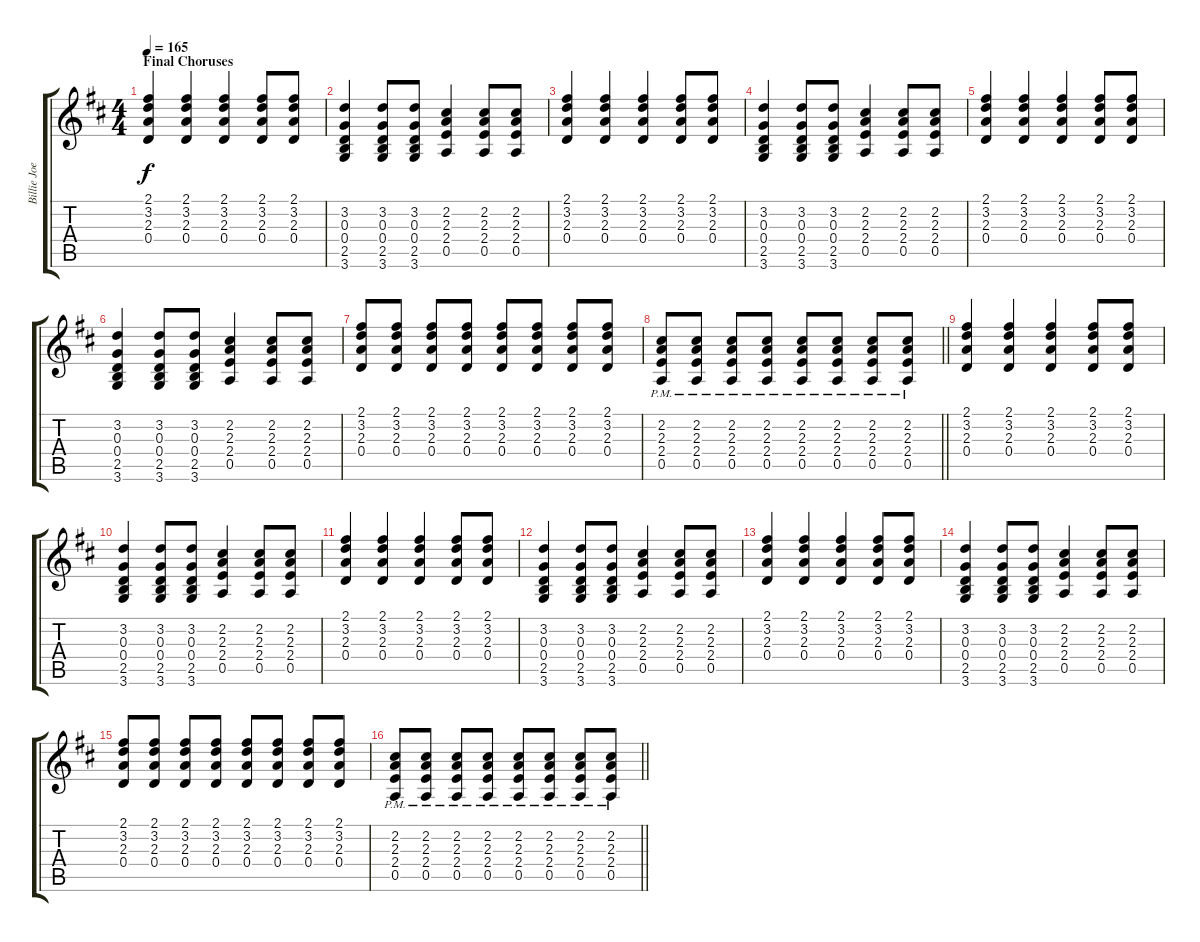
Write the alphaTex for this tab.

\track ("Billie Joe Armstrong (Rhythm Guitar)" "Billie Joe") {instrument distortionguitar}
\staff {score tabs}
\tuning (E4 B3 G3 D3 A2 E2) {hide}
\ts (4 4)
\section ("" "Final Choruses")
\tempo 165
\clef g2
\ks d
(2.1 3.2 2.3 0.4).4{dy f} (2.1 3.2 2.3 0.4).4 (2.1 3.2 2.3 0.4).4 (2.1 3.2 2.3 0.4).8 (2.1 3.2 2.3 0.4).8 |
(3.2 0.3 0.4 2.5 3.6).4 (3.2 0.3 0.4 2.5 3.6).8 (3.2 0.3 0.4 2.5 3.6).8 (2.2 2.3 2.4 0.5).4 (2.2 2.3 2.4 0.5).8 (2.2 2.3 2.4 0.5).8 |
(2.1 3.2 2.3 0.4).4 (2.1 3.2 2.3 0.4).4 (2.1 3.2 2.3 0.4).4 (2.1 3.2 2.3 0.4).8 (2.1 3.2 2.3 0.4).8 |
(3.2 0.3 0.4 2.5 3.6).4 (3.2 0.3 0.4 2.5 3.6).8 (3.2 0.3 0.4 2.5 3.6).8 (2.2 2.3 2.4 0.5).4 (2.2 2.3 2.4 0.5).8 (2.2 2.3 2.4 0.5).8 |
(2.1 3.2 2.3 0.4).4 (2.1 3.2 2.3 0.4).4 (2.1 3.2 2.3 0.4).4 (2.1 3.2 2.3 0.4).8 (2.1 3.2 2.3 0.4).8 |
(3.2 0.3 0.4 2.5 3.6).4 (3.2 0.3 0.4 2.5 3.6).8 (3.2 0.3 0.4 2.5 3.6).8 (2.2 2.3 2.4 0.5).4 (2.2 2.3 2.4 0.5).8 (2.2 2.3 2.4 0.5).8 |
(2.1 3.2 2.3 0.4).8 (2.1 3.2 2.3 0.4).8 (2.1 3.2 2.3 0.4).8 (2.1 3.2 2.3 0.4).8 (2.1 3.2 2.3 0.4).8 (2.1 3.2 2.3 0.4).8 (2.1 3.2 2.3 0.4).8 (2.1 3.2 2.3 0.4).8 |
\barLineRight lightlight
(2.2{pm} 2.3{pm} 2.4{pm} 0.5{pm}).8 (2.2{pm} 2.3{pm} 2.4{pm} 0.5{pm}).8 (2.2{pm} 2.3{pm} 2.4{pm} 0.5{pm}).8 (2.2{pm} 2.3{pm} 2.4{pm} 0.5{pm}).8 (2.2{pm} 2.3{pm} 2.4{pm} 0.5{pm}).8 (2.2{pm} 2.3{pm} 2.4{pm} 0.5{pm}).8 (2.2{pm} 2.3{pm} 2.4{pm} 0.5{pm}).8 (2.2{pm} 2.3{pm} 2.4{pm} 0.5{pm}).8 |
(2.1 3.2 2.3 0.4).4 (2.1 3.2 2.3 0.4).4 (2.1 3.2 2.3 0.4).4 (2.1 3.2 2.3 0.4).8 (2.1 3.2 2.3 0.4).8 |
(3.2 0.3 0.4 2.5 3.6).4 (3.2 0.3 0.4 2.5 3.6).8 (3.2 0.3 0.4 2.5 3.6).8 (2.2 2.3 2.4 0.5).4 (2.2 2.3 2.4 0.5).8 (2.2 2.3 2.4 0.5).8 |
(2.1 3.2 2.3 0.4).4 (2.1 3.2 2.3 0.4).4 (2.1 3.2 2.3 0.4).4 (2.1 3.2 2.3 0.4).8 (2.1 3.2 2.3 0.4).8 |
(3.2 0.3 0.4 2.5 3.6).4 (3.2 0.3 0.4 2.5 3.6).8 (3.2 0.3 0.4 2.5 3.6).8 (2.2 2.3 2.4 0.5).4 (2.2 2.3 2.4 0.5).8 (2.2 2.3 2.4 0.5).8 |
(2.1 3.2 2.3 0.4).4 (2.1 3.2 2.3 0.4).4 (2.1 3.2 2.3 0.4).4 (2.1 3.2 2.3 0.4).8 (2.1 3.2 2.3 0.4).8 |
(3.2 0.3 0.4 2.5 3.6).4 (3.2 0.3 0.4 2.5 3.6).8 (3.2 0.3 0.4 2.5 3.6).8 (2.2 2.3 2.4 0.5).4 (2.2 2.3 2.4 0.5).8 (2.2 2.3 2.4 0.5).8 |
(2.1 3.2 2.3 0.4).8 (2.1 3.2 2.3 0.4).8 (2.1 3.2 2.3 0.4).8 (2.1 3.2 2.3 0.4).8 (2.1 3.2 2.3 0.4).8 (2.1 3.2 2.3 0.4).8 (2.1 3.2 2.3 0.4).8 (2.1 3.2 2.3 0.4).8 |
\barLineRight lightlight
(2.2{pm} 2.3{pm} 2.4{pm} 0.5{pm}).8 (2.2{pm} 2.3{pm} 2.4{pm} 0.5{pm}).8 (2.2{pm} 2.3{pm} 2.4{pm} 0.5{pm}).8 (2.2{pm} 2.3{pm} 2.4{pm} 0.5{pm}).8 (2.2{pm} 2.3{pm} 2.4{pm} 0.5{pm}).8 (2.2{pm} 2.3{pm} 2.4{pm} 0.5{pm}).8 (2.2{pm} 2.3{pm} 2.4{pm} 0.5{pm}).8 (2.2{pm} 2.3{pm} 2.4{pm} 0.5{pm}).8
